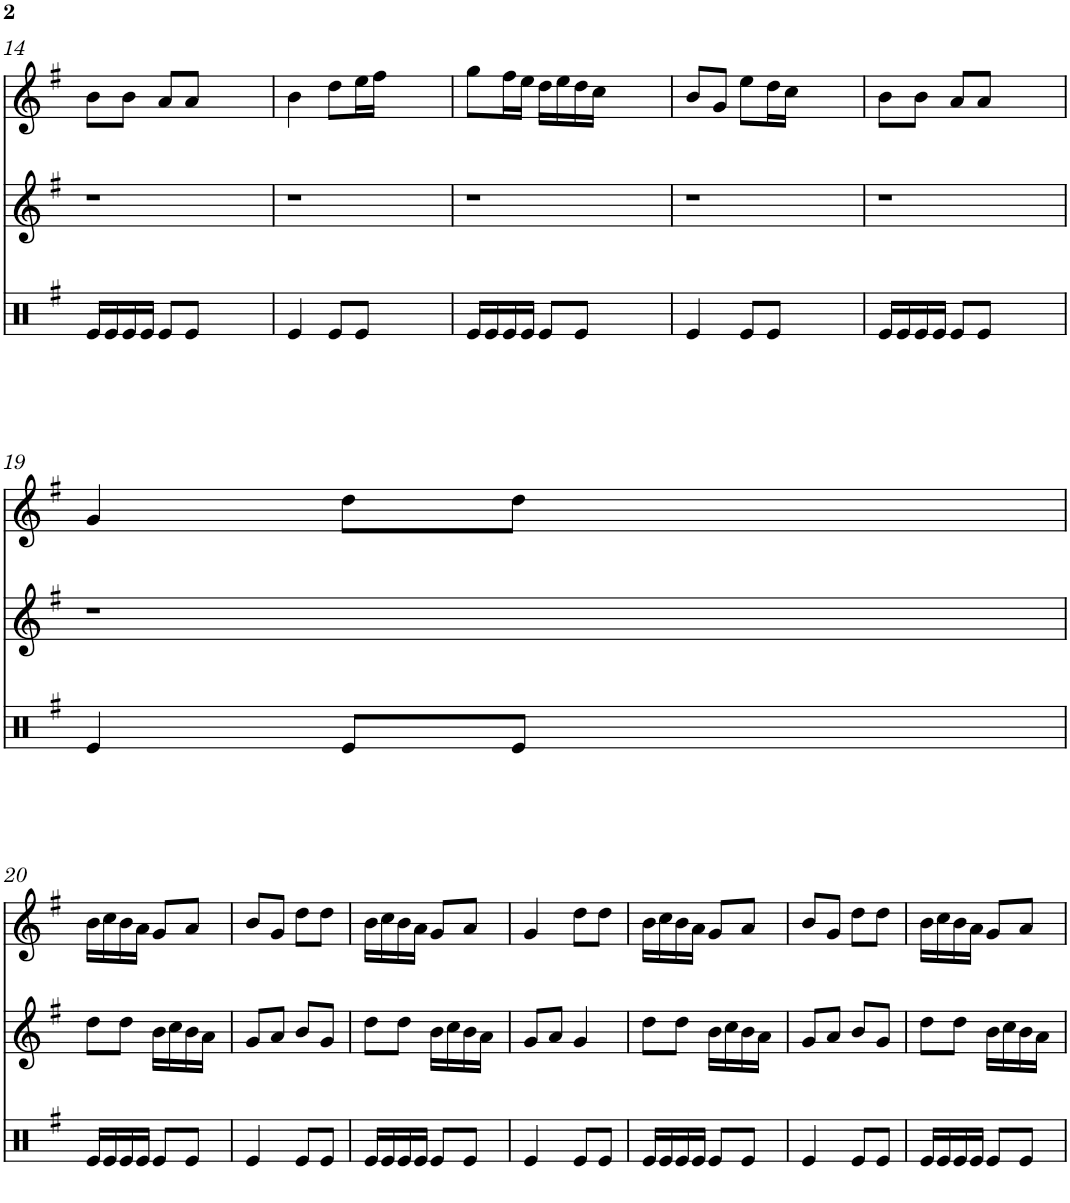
**kern	**kern	**kern
*part3	*part2	*part1
*staff3	*staff2	*staff1
*I"Timbal	*I"Gralla 2	*I"Gralla 1
!!LO:PB:g=z
*clefX	*clefG2	*clefG2
*k[f#]	*k[f#]	*k[f#]
*M2/4	*M2/4	*M2/4
=14	=14	=14
16e/LL	2r	8b\L
16e/	.	.
16e/	.	8b\J
16e/JJ	.	.
8e/L	.	8a/L
8e/J	.	8a/J
2ryy	2ryy	2ryy
=15	=15	=15
4e/	2r	4b\
8e/L	.	8dd\L
8e/J	.	16ee\L
.	.	16ff#\JJ
2ryy	2ryy	2ryy
=16	=16	=16
16e/LL	2r	8gg\L
16e/	.	.
16e/	.	16ff#\L
16e/JJ	.	16ee\JJ
8e/L	.	16dd\LL
.	.	16ee\
8e/J	.	16dd\
.	.	16cc\JJ
2ryy	2ryy	2ryy
=17	=17	=17
4e/	2r	8b/L
.	.	8g/J
8e/L	.	8ee\L
8e/J	.	16dd\L
.	.	16cc\JJ
2ryy	2ryy	2ryy
=18	=18	=18
16e/LL	2r	8b\L
16e/	.	.
16e/	.	8b\J
16e/JJ	.	.
8e/L	.	8a/L
8e/J	.	8a/J
2ryy	2ryy	2ryy
!!LO:LB:g=z
=19	=19	=19
4e/	2r	4g/
8e/L	.	8dd\L
8e/J	.	8dd\J
2ryy	2ryy	2ryy
!!LO:LB:g=z
=20	=20	=20
16e/LL	8dd\L	16b\LL
16e/	.	16cc\
16e/	8dd\J	16b\
16e/JJ	.	16a\JJ
8e/L	16b\LL	8g/L
.	16cc\	.
8e/J	16b\	8a/J
.	16a\JJ	.
=21	=21	=21
4e/	8g/L	8b/L
.	8a/J	8g/J
8e/L	8b/L	8dd\L
8e/J	8g/J	8dd\J
=22	=22	=22
16e/LL	8dd\L	16b\LL
16e/	.	16cc\
16e/	8dd\J	16b\
16e/JJ	.	16a\JJ
8e/L	16b\LL	8g/L
.	16cc\	.
8e/J	16b\	8a/J
.	16a\JJ	.
=23	=23	=23
4e/	8g/L	4g/
.	8a/J	.
8e/L	4g/	8dd\L
8e/J	.	8dd\J
=24	=24	=24
16e/LL	8dd\L	16b\LL
16e/	.	16cc\
16e/	8dd\J	16b\
16e/JJ	.	16a\JJ
8e/L	16b\LL	8g/L
.	16cc\	.
8e/J	16b\	8a/J
.	16a\JJ	.
=25	=25	=25
4e/	8g/L	8b/L
.	8a/J	8g/J
8e/L	8b/L	8dd\L
8e/J	8g/J	8dd\J
=26	=26	=26
16e/LL	8dd\L	16b\LL
16e/	.	16cc\
16e/	8dd\J	16b\
16e/JJ	.	16a\JJ
8e/L	16b\LL	8g/L
.	16cc\	.
8e/J	16b\	8a/J
.	16a\JJ	.
=	=	=
*-	*-	*-
